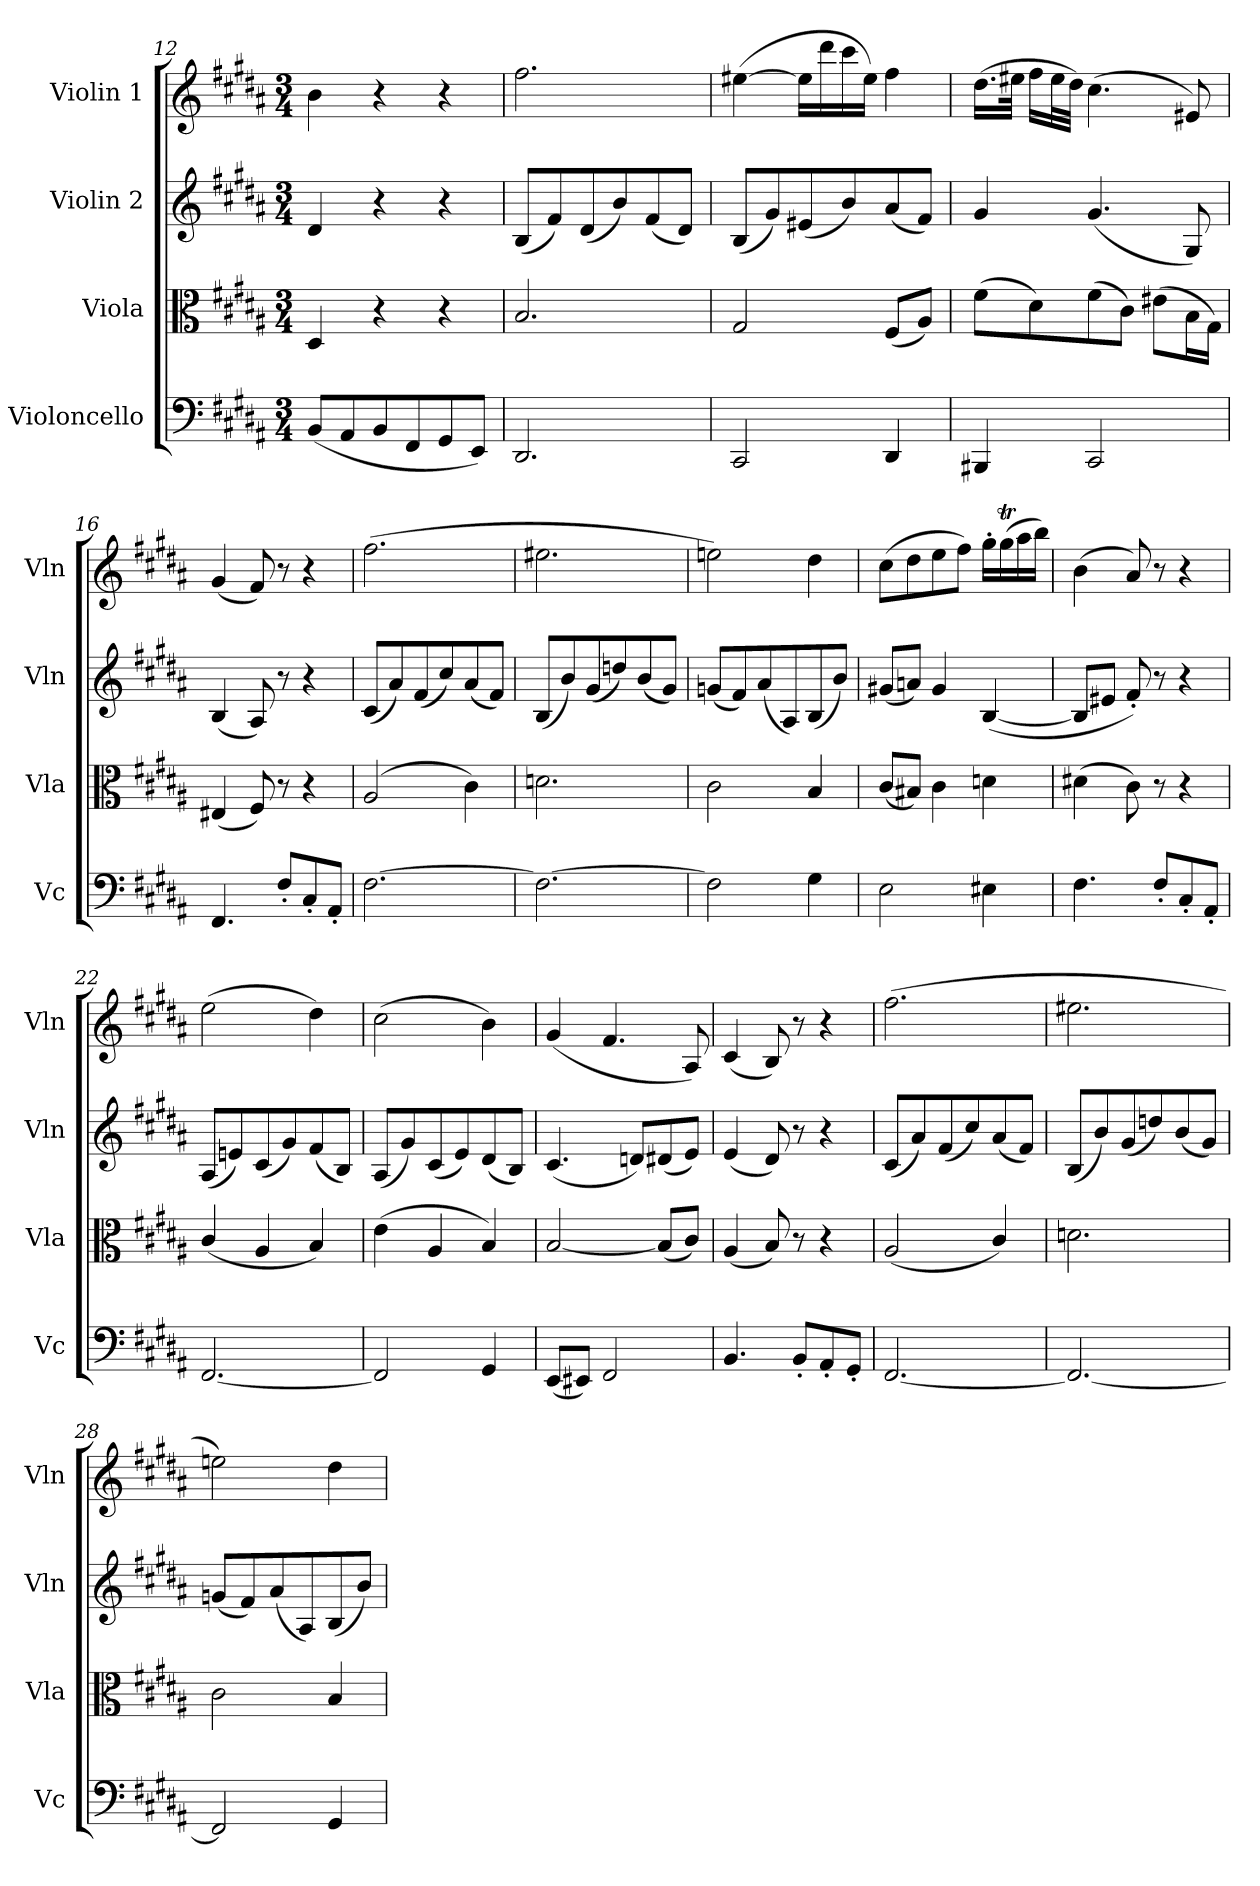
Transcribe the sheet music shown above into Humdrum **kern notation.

**kern	**kern	**kern	**kern
*part4	*part3	*part2	*part1
*staff4	*staff3	*staff2	*staff1
*I"Violoncello	*I"Viola	*I"Violin 2	*I"Violin 1
*I'Vc	*I'Vla	*I'Vln	*I'Vln
*clefF4	*clefC3	*clefG2	*clefG2
*k[f#c#g#d#a#]	*k[f#c#g#d#a#]	*k[f#c#g#d#a#]	*k[f#c#g#d#a#]
*M3/4	*M3/4	*M3/4	*M3/4
=12	=12	=12	=12
(8BB/L	4D#/	4d#/	4b\
8AA#/	.	.	.
8BB/	4r	4r	4r
8FF#/	.	.	.
8GG#/	4r	4r	4r
8EE/J)	.	.	.
!!LO:LB:g=z
=13	=13	=13	=13
2.DD#/	2.B/	(8B/L	2.ff#\
.	.	8f#/)	.
.	.	(8d#/	.
.	.	8b/)	.
.	.	(8f#/	.
.	.	8d#/J)	.
!!LO:LB:g=z
=14	=14	=14	=14
2CC#/	2G#/	(8B/L	([4ee#X\
.	.	8g#/)	.
.	.	(8e#X/	16ee#\LL]
.	.	.	16ddd#\
.	.	8b/)	16ccc#\
.	.	.	16ee#\JJ)
4DD#/	(8F#/L	(8a#/	4ff#\
.	8A#/J)	8f#/J)	.
=15	=15	=15	=15
4BBB#X/	(8f#\L	4g#/	(16.dd#\LL
.	.	.	32ee#X\JJk
.	8d#\)	.	16ff#\LL
.	.	.	32ee#\L
.	.	.	32dd#\JJJ)
2CC#/	(8f#\	(4.g#/	(4.cc#\
.	8c#\J)	.	.
.	(8e#X\L	.	.
.	16B\L	8G#/)	8e#X/)
.	16G#\JJ)	.	.
=16	=16	=16	=16
4.FF#/	(4E#X/	(4B/	(4g#/
.	8F#/)	8A#/)	8f#/)
8F#'/L	8r	8r	8r
8C#'/	4r	4r	4r
8AA#'/J	.	.	.
=17	=17	=17	=17
[2.F#\	(2A#/	(8c#/L	(2.ff#\
.	.	8a#/)	.
.	.	(8f#/	.
.	.	8cc#/)	.
.	4c#\)	(8a#/	.
.	.	8f#/J)	.
=18	=18	=18	=18
2.F#\_	2.dn\	(8B/L	2.ee#X\
.	.	8b/)	.
.	.	(8g#/	.
.	.	8ddn/)	.
.	.	(8b/	.
.	.	8g#/J)	.
!!LO:PB:g=z
=19	=19	=19	=19
2F#\]	2c#\	(8gn/L	2een\)
.	.	8f#/)	.
.	.	(8a#/	.
.	.	8A#/)	.
4G#\	4B/	(8B/	4dd#\
.	.	8b/J)	.
!!LO:PB:g=z
=20	=20	=20	=20
2E\	(8c#/L	(8g#X/L	(8cc#\L
.	8B#X/J)	8an/J)	8dd#\
.	4c#\	4g#/	8ee\
.	.	.	8ff#\J)
4E#X\	4dn\	([4B/	16gg#'\LL
.	.	.	(16gg#T\
.	.	.	16aa#\
.	.	.	16bb\JJ)
=21	=21	=21	=21
4.F#\	(4d#X\	8B/L]	(4b\
.	.	8e#X/J	.
.	8c#\)	8f#'/)	8a#/)
8F#'/L	8r	8r	8r
8C#'/	4r	4r	4r
8AA#'/J	.	.	.
=22	=22	=22	=22
[2.FF#/	(4c#/	(8A#/L	(2ee\
.	.	8en/)	.
.	4A#/	(8c#/	.
.	.	8g#/)	.
.	4B/)	(8f#/	4dd#\)
.	.	8B/J)	.
=23	=23	=23	=23
2FF#/]	(4e\	(8A#/L	(2cc#\
.	.	8g#/)	.
.	4A#/	(8c#/	.
.	.	8e/)	.
4GG#/	4B/)	(8d#/	4b\)
.	.	8B/J)	.
=24	=24	=24	=24
(8EE/L	[2B/	(4.c#/	(4g#/
8EE#X/J)	.	.	.
2FF#/	.	.	4.f#/
.	.	8dn/L)	.
.	(8B/L]	(8d#X/	.
.	8c#/J)	8e/J)	8A#/)
=25	=25	=25	=25
4.BB/	(4A#/	(4e/	(4c#/
.	8B/)	8d#/)	8B/)
8BB'/L	8r	8r	8r
8AA#'/	4r	4r	4r
8GG#'/J	.	.	.
!!LO:LB:g=z
=26	=26	=26	=26
[2.FF#/	(2A#/	(8c#/L	(2.ff#\
.	.	8a#/)	.
.	.	(8f#/	.
.	.	8cc#/)	.
.	4c#/)	(8a#/	.
.	.	8f#/J)	.
!!LO:LB:g=z
=27	=27	=27	=27
2.FF#/_	2.dn\	(8B/L	2.ee#X\
.	.	8b/)	.
.	.	(8g#/	.
.	.	8ddn/)	.
.	.	(8b/	.
.	.	8g#/J)	.
=28	=28	=28	=28
2FF#/]	2c#\	(8gn/L	2een\)
.	.	8f#/)	.
.	.	(8a#/	.
.	.	8A#/)	.
4GG#/	4B/	(8B/	4dd#\
.	.	8b/J)	.
=	=	=	=
*-	*-	*-	*-
